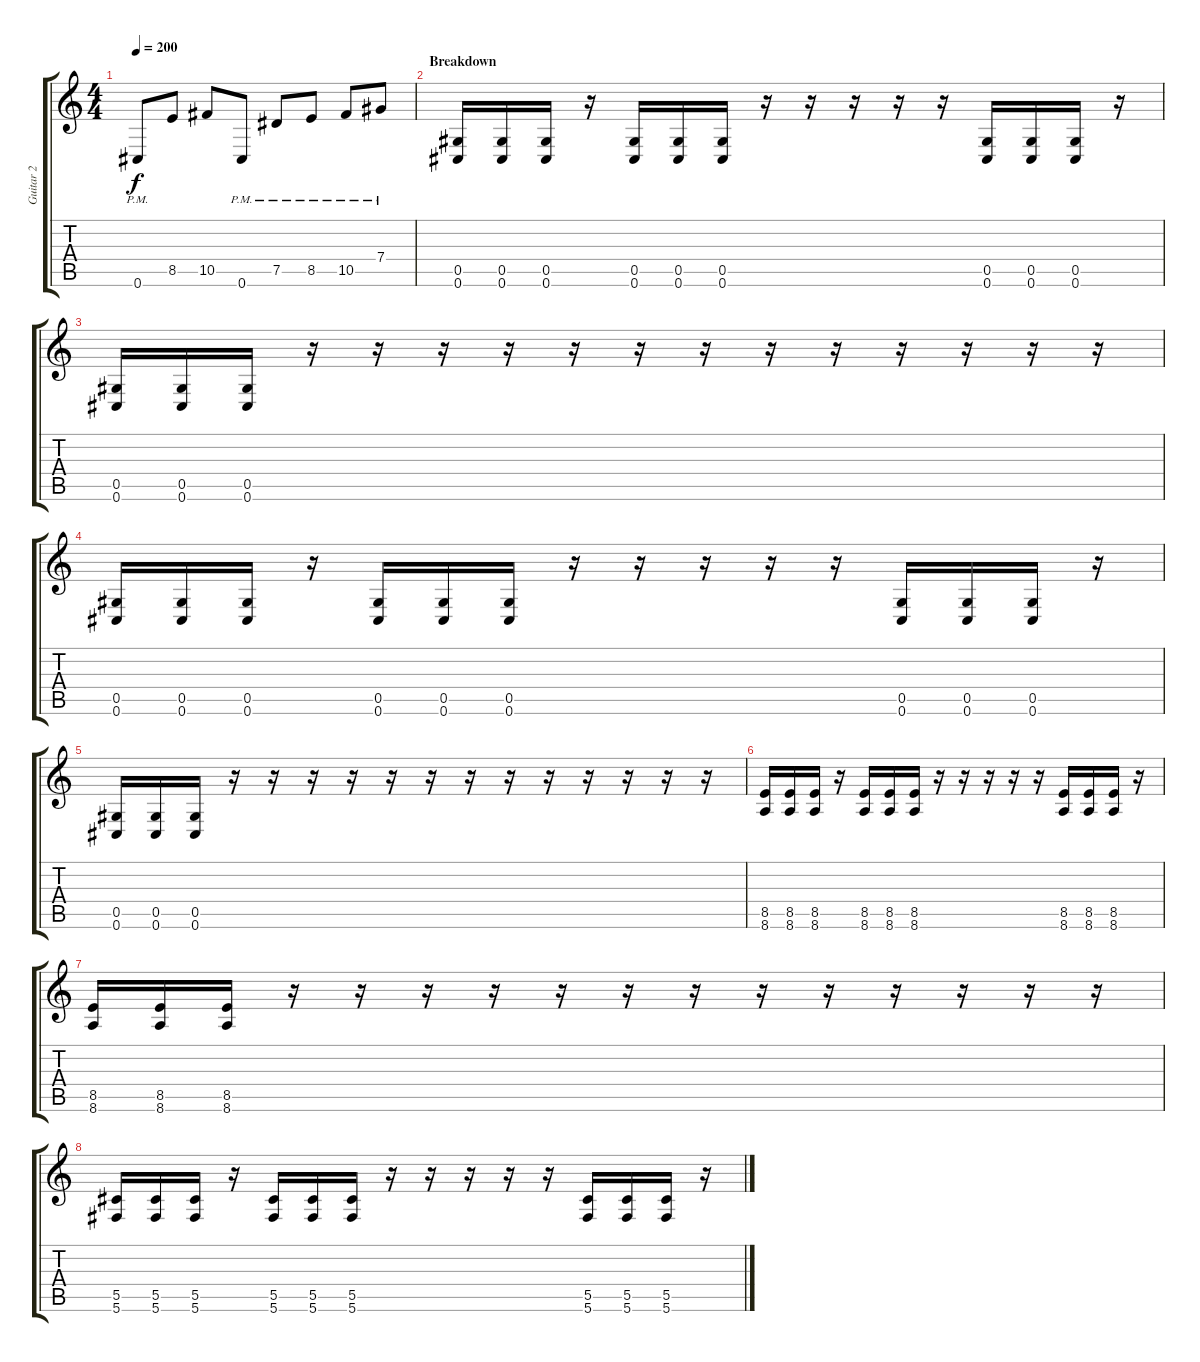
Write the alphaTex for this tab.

\track ("Guitar 2 " "Guitar 2 ") {instrument overdrivenguitar}
\staff {score tabs}
\tuning (Eb4 Bb3 Gb3 Db3 Ab2 Db2) {hide}
\ts (4 4)
\tempo 200
\clef g2
\ks c
0.6{pm}.8{dy f} 8.5.8 10.5.8 0.6{pm}.8 7.5{pm}.8 8.5{pm}.8 10.5{pm}.8 7.4{pm}.8 |
\section ("" "Breakdown ")
(0.5 0.6).16 (0.5 0.6).16 (0.5 0.6).16 r.16 (0.5 0.6).16 (0.5 0.6).16 (0.5 0.6).16 r.16 r.16 r.16 r.16 r.16 (0.5 0.6).16 (0.5 0.6).16 (0.5 0.6).16 r.16 |
(0.5 0.6).16 (0.5 0.6).16 (0.5 0.6).16 r.16 r.16 r.16 r.16 r.16 r.16 r.16 r.16 r.16 r.16 r.16 r.16 r.16 |
(0.5 0.6).16 (0.5 0.6).16 (0.5 0.6).16 r.16 (0.5 0.6).16 (0.5 0.6).16 (0.5 0.6).16 r.16 r.16 r.16 r.16 r.16 (0.5 0.6).16 (0.5 0.6).16 (0.5 0.6).16 r.16 |
(0.5 0.6).16 (0.5 0.6).16 (0.5 0.6).16 r.16 r.16 r.16 r.16 r.16 r.16 r.16 r.16 r.16 r.16 r.16 r.16 r.16 |
(8.5 8.6).16 (8.5 8.6).16 (8.5 8.6).16 r.16 (8.5 8.6).16 (8.5 8.6).16 (8.5 8.6).16 r.16 r.16 r.16 r.16 r.16 (8.5 8.6).16 (8.5 8.6).16 (8.5 8.6).16 r.16 |
(8.5 8.6).16 (8.5 8.6).16 (8.5 8.6).16 r.16 r.16 r.16 r.16 r.16 r.16 r.16 r.16 r.16 r.16 r.16 r.16 r.16 |
(5.5 5.6).16 (5.5 5.6).16 (5.5 5.6).16 r.16 (5.5 5.6).16 (5.5 5.6).16 (5.5 5.6).16 r.16 r.16 r.16 r.16 r.16 (5.5 5.6).16 (5.5 5.6).16 (5.5 5.6).16 r.16
